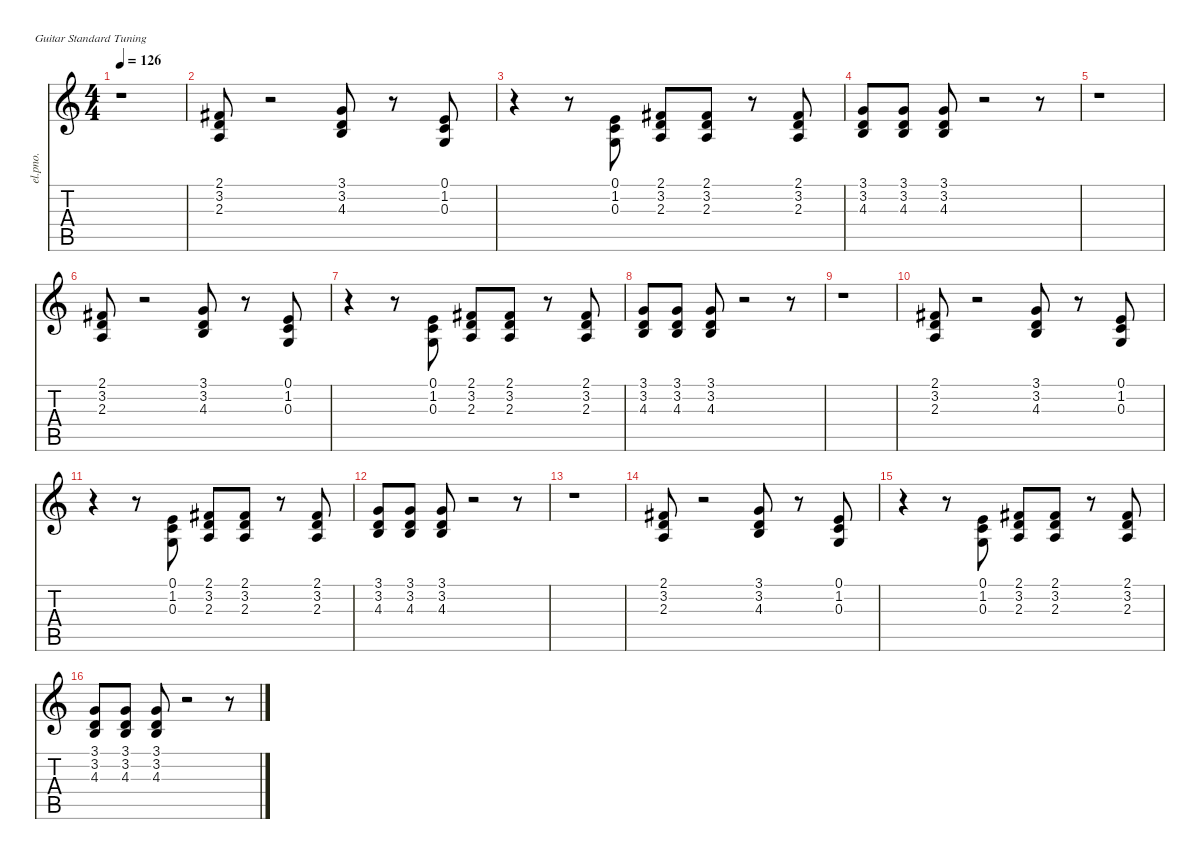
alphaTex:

\defaultSystemsLayout 4
\hideDynamics
\bracketExtendMode nobrackets
\otherSystemsTrackNameOrientation horizontal
\track ("Donald Fagan" "el.pno.") {instrument electricgrandpiano}
\staff {score tabs}
\tuning (E4 B3 G3 D3 A2 E2)
\ts (4 4)
\tempo 126
\clef g2
\ks c
r.1{dy f beam Down} |
(2.1{acc #} 3.2 2.3).8{beam Up} r.2{beam Up} (3.1 3.2 4.3).8{beam Up} r.8{beam Up} (0.1 1.2 0.3).8{beam Up} |
r.4{beam Down} r.8{beam Down} (0.1 1.2 0.3).8{beam Up} (2.1{acc #} 3.2 2.3).8{beam Up} (2.1{acc #} 3.2 2.3).8{beam Up} r.8{beam Up} (2.1{acc #} 3.2 2.3).8{beam Up} |
(3.1 3.2 4.3).8{beam Up} (3.1 3.2 4.3).8{beam Up} (3.1 3.2 4.3).8{beam Up} r.2{beam Up} r.8{beam Up} |
r.1{beam Down} |
(2.1{acc #} 3.2 2.3).8{beam Up} r.2{beam Up} (3.1 3.2 4.3).8{beam Up} r.8{beam Up} (0.1 1.2 0.3).8{beam Up} |
r.4{beam Down} r.8{beam Down} (0.1 1.2 0.3).8{beam Up} (2.1{acc #} 3.2 2.3).8{beam Up} (2.1{acc #} 3.2 2.3).8{beam Up} r.8{beam Up} (2.1{acc #} 3.2 2.3).8{beam Up} |
(3.1 3.2 4.3).8{beam Up} (3.1 3.2 4.3).8{beam Up} (3.1 3.2 4.3).8{beam Up} r.2{beam Up} r.8{beam Up} |
r.1{beam Down} |
(2.1{acc #} 3.2 2.3).8{beam Up} r.2{beam Up} (3.1 3.2 4.3).8{beam Up} r.8{beam Up} (0.1 1.2 0.3).8{beam Up} |
r.4{beam Down} r.8{beam Down} (0.1 1.2 0.3).8{beam Up} (2.1{acc #} 3.2 2.3).8{beam Up} (2.1{acc #} 3.2 2.3).8{beam Up} r.8{beam Up} (2.1{acc #} 3.2 2.3).8{beam Up} |
(3.1 3.2 4.3).8{beam Up} (3.1 3.2 4.3).8{beam Up} (3.1 3.2 4.3).8{beam Up} r.2{beam Up} r.8{beam Up} |
r.1{beam Down} |
(2.1{acc #} 3.2 2.3).8{beam Up} r.2{beam Up} (3.1 3.2 4.3).8{beam Up} r.8{beam Up} (0.1 1.2 0.3).8{beam Up} |
r.4{beam Down} r.8{beam Down} (0.1 1.2 0.3).8{beam Up} (2.1{acc #} 3.2 2.3).8{beam Up} (2.1{acc #} 3.2 2.3).8{beam Up} r.8{beam Up} (2.1{acc #} 3.2 2.3).8{beam Up} |
(3.1 3.2 4.3).8{beam Up} (3.1 3.2 4.3).8{beam Up} (3.1 3.2 4.3).8{beam Up} r.2{beam Up} r.8{beam Up}
